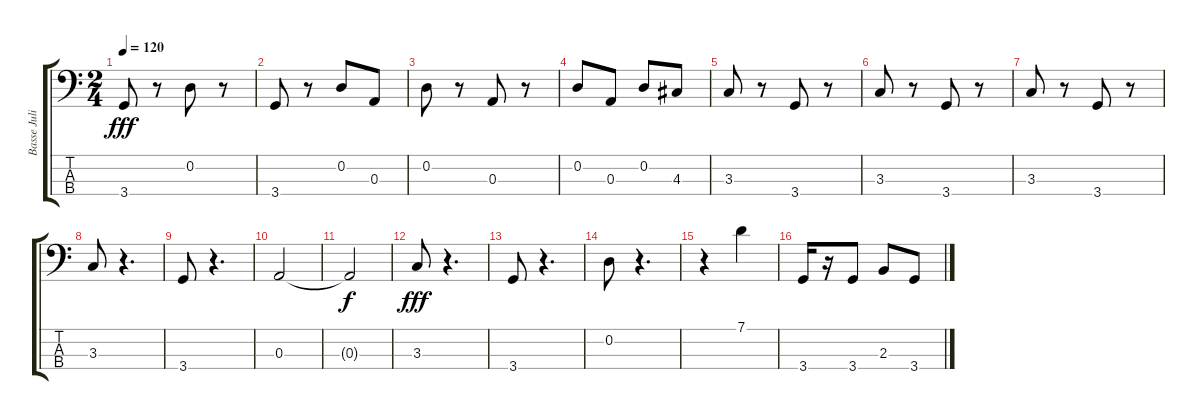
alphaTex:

\track ("Basse Julio" "Basse Juli") {instrument electricbassfinger}
\staff {score tabs}
\tuning (G2 D2 A1 E1) {hide}
\ts (2 4)
\tempo 120
\clef f4
\ks c
3.4.8{dy fff} r.8 0.2.8 r.8 |
3.4.8 r.8 0.2.8 0.3.8 |
0.2.8 r.8 0.3.8 r.8 |
0.2.8 0.3.8 0.2.8 4.3.8 |
3.3.8 r.8 3.4.8 r.8 |
3.3.8 r.8 3.4.8 r.8 |
3.3.8 r.8 3.4.8 r.8 |
3.3.8 r.4{d} |
3.4.8 r.4{d} |
0.3.2 |
0.3{t}.2{dy f} |
3.3.8{dy fff} r.4{d} |
3.4.8 r.4{d} |
0.2.8 r.4{d} |
r.4 7.1.4 |
3.4.16 r.16 3.4.8 2.3.8 3.4.8
